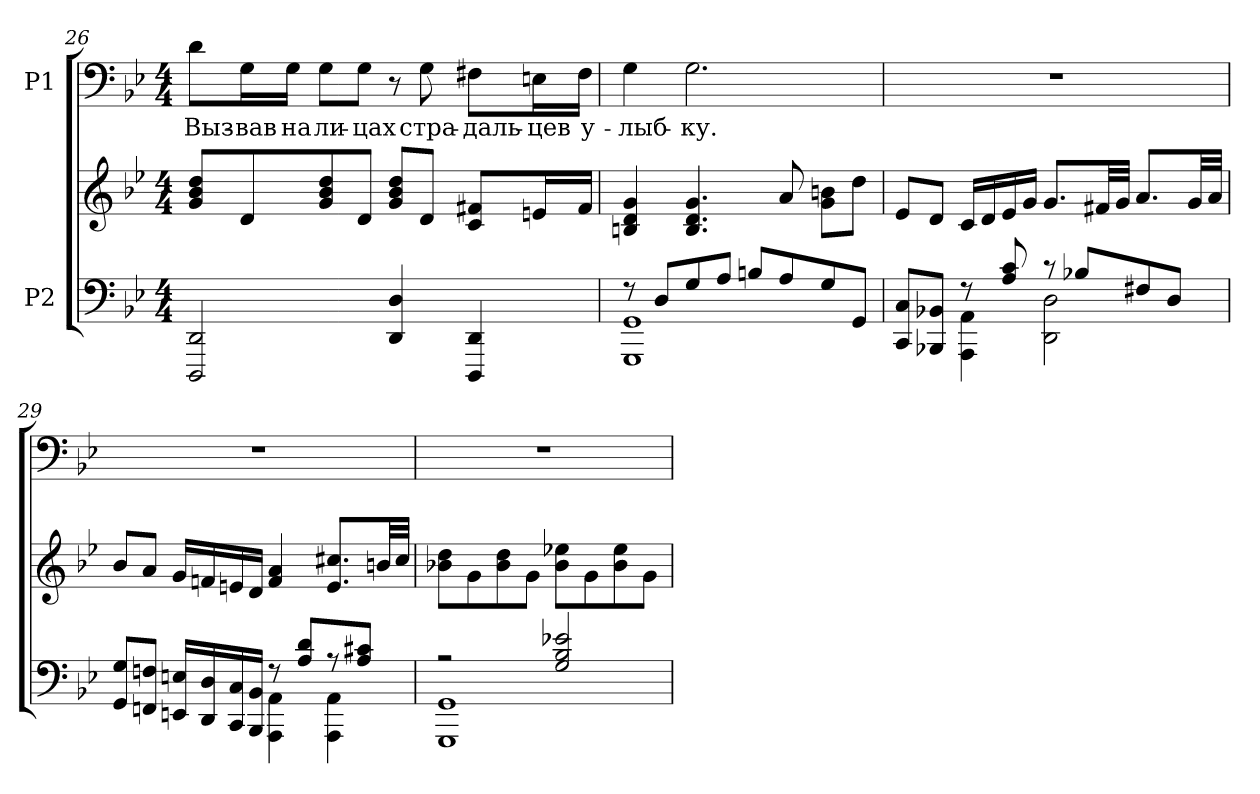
**kern	**kern	**kern	**text
*part2	*part2	*part1	*part1
*staff3	*staff2	*staff1	*staff1
*I"P2	*	*I"P1	*
!!LO:LB:g=z
*clefF4	*clefG2	*clefF4	*
*k[b-e-]	*k[b-e-]	*k[b-e-]	*
*g:	*g:	*g:	*
*M4/4	*M4/4	*M4/4	*
=26	=26	=26	=26
!	!	!	!LO:LY:b:color=#000000
2DDDi/ 2DDi	8gi/ 8b-i 8ddiL	8di\L	Выз-
!	!	!	!LO:LY:b:color=#000000
.	8di/	16Gi\L	-вав
!	!	!	!LO:LY:b:color=#000000
.	.	16Gi\JJ	на
!	!	!	!LO:LY:b:color=#000000
.	8gi/ 8b-i 8ddi	8Gi\L	ли-
!	!	!	!LO:LY:b:color=#000000
.	8di/J	8Gi\J	-цах
4DDi/ 4Di	8gi/ 8b-i 8ddiL	8r	.
!	!	!	!LO:LY:b:color=#000000
.	8di/J	8Gi\	стра-
!	!	!	!LO:LY:b:color=#000000
4DDDi/ 4DDi	8ci/ 8f#XiL	8F#Xi\L	-даль-
!	!	!	!LO:LY:b:color=#000000
.	16eni/L	16Eni\L	-цев
!	!	!	!LO:LY:b:color=#000000
.	16f#i/JJ	16F#i\JJ	у-
=27	=27	=27	=27
*^	*	*	*
!	!	!	!	!LO:LY:b:color=#000000
8r	1GGGi 1GGi	4Bni/ 4di 4gi	4Gi\	-лыб-
8Di/L	.	.	.	.
!	!	!	!	!LO:LY:b:color=#000000
8Gi/	.	4.Bi/ 4.di 4.gi	2.Gi\	-ку.
8Ai/J	.	.	.	.
8Bni/L	.	.	.	.
8Ai/	.	8ai/	.	.
8Gi/	.	8gi\ 8bniL	.	.
8GGi/J	.	8ddi\J	.	.
=28	=28	=28	=28	=28
8CCi/ 8CiL	4ryy	8e-i/L	1r	.
8BBB-Xi/ 8BB-XiJ	.	8di/J	.	.
8r	4AAAi\ 4AAi	16ci/LL	.	.
.	.	16di/	.	.
8Ai/ 8ci	.	16e-i/	.	.
.	.	16gi/JJ	.	.
8r	2DDi\ 2Di	8.gi/L	.	.
8B-Xi/L	.	.	.	.
.	.	32f#Xi/LL	.	.
.	.	32gi/JJJ	.	.
8F#Xi/	.	8.ai/L	.	.
8Di/J	.	.	.	.
.	.	32gi/LL	.	.
.	.	32ai/JJJ	.	.
!!LO:LB:g=z
=29	=29	=29	=29	=29
8GGi/ 8GiL	2ryy	8b-i/L	1r	.
8FFni/ 8FniJ	.	8ai/J	.	.
16EEni/ 16EniLL	.	16gi/LL	.	.
16DDi/ 16Di	.	16fni/	.	.
16CCi/ 16Ci	.	16eni/	.	.
16BBB-i/ 16BB-iJJ	.	16di/JJ	.	.
8r	4AAAi\ 4AAi	4fi/ 4ai	.	.
8Ai/ 8diL	.	.	.	.
8r	4AAAi\ 4AAi	8.ei/ 8.cc#XiL	.	.
8Ai/ 8c#XiJ	.	.	.	.
.	.	32bni/LL	.	.
.	.	32cc#i/JJJ	.	.
=30	=30	=30	=30	=30
2r	1GGGi 1GGi	8b-Xi\ 8ddiL	1r	.
.	.	8gi\	.	.
.	.	8b-i\ 8ddi	.	.
.	.	8gi\J	.	.
2Gi/ 2B-i 2e-Xi	.	8b-i\ 8ee-XiL	.	.
.	.	8gi\	.	.
.	.	8b-i\ 8ee-i	.	.
.	.	8gi\J	.	.
*v	*v	*	*	*
=	=	=	=
*-	*-	*-	*-
